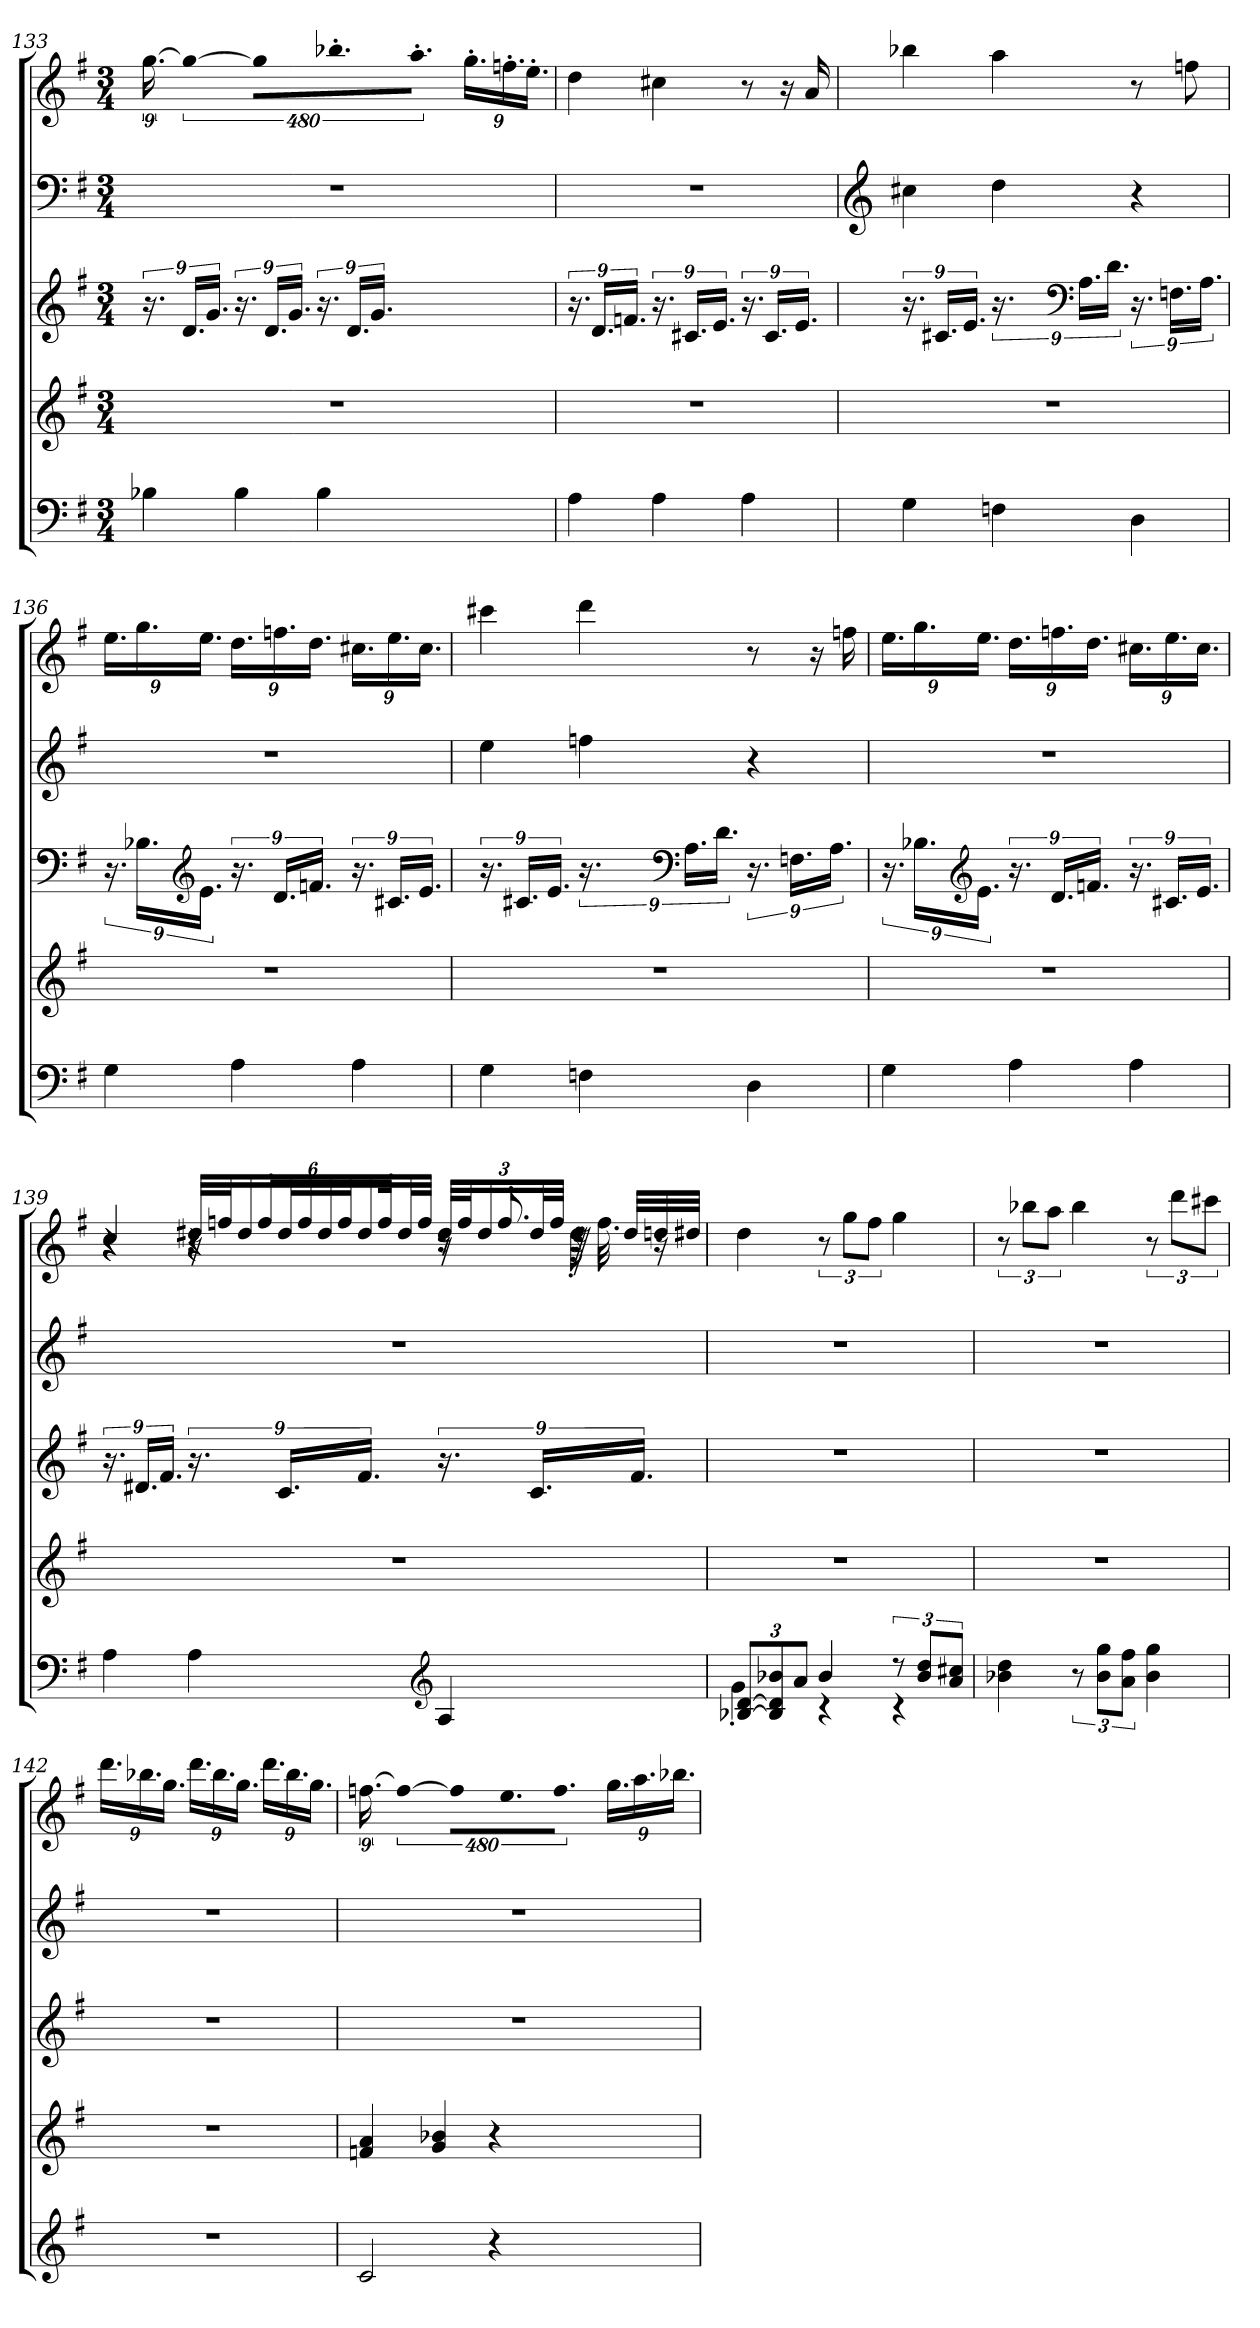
**kern	**kern	**kern	**kern	**kern
*part5	*part4	*part3	*part2	*part1
*staff5	*staff4	*staff3	*staff2	*staff1
!!LO:PB:g=z
*clefF4	*clefG2	*clefG2	*clefF4	*clefG2
*k[f#]	*k[f#]	*k[f#]	*k[f#]	*k[f#]
*M3/4	*M3/4	*M3/4	*M3/4	*M3/4
*MM49	*MM49	*MM49	*MM49	*MM49
=133	=133	=133	=133	=133
4B-X\	2.r	18.r	2.r	[18.gg\
!	!	!	!	!LO:N:vis=4
.	.	18.d/LL	.	1920%427gg\_
.	.	18.g/JJ	.	.
4B-\	.	18.r	.	.
!	!	!	!	!LO:N:vis=32
.	.	.	.	1920%53gg\KLL]
.	.	18.d/LL	.	18.bb-X'\
.	.	18.g/JJ	.	18.aa'\JJ
4B-\	.	18.r	.	18.gg'\LL
.	.	18.d/LL	.	18.ffn'\
.	.	18.g/JJ	.	18.ee'\JJ
=134	=134	=134	=134	=134
*	*	*	*	*MM49
4A\	2.r	18.r	2.r	4dd\
.	.	18.d/LL	.	.
.	.	18.fn/JJ	.	.
4A\	.	18.r	.	4cc#X\
.	.	18.c#X/LL	.	.
.	.	18.e/JJ	.	.
4A\	.	18.r	.	8r
.	.	18.c#/LL	.	.
.	.	.	.	16r
.	.	18.e/JJ	.	.
.	.	.	.	16a/
!!LO:LB:g=z
=135	=135	=135	=135	=135
*	*	*	*clefG2	*
*	*	*	*	*MM49
4G\	2.r	18.r	4cc#X\	4bb-X\
.	.	18.c#X/LL	.	.
.	.	18.e/JJ	.	.
4Fn\	.	18.r	4dd\	4aa\
*	*	*clefF4	*	*
.	.	18.A\LL	.	.
.	.	18.d\JJ	.	.
4D\	.	18.r	4r	8r
.	.	18.Fn\LL	.	.
.	.	.	.	8ffn\
.	.	18.A\JJ	.	.
=136	=136	=136	=136	=136
*	*	*	*	*Xbrackettup
*	*	*	*	*MM49
4G\	2.r	18.r	2.r	18.ee\LL
.	.	18.B-X\LL	.	18.gg\
*	*	*clefG2	*	*
.	.	18.e\JJ	.	18.ee\JJ
4A\	.	18.r	.	18.dd\LL
.	.	18.d/LL	.	18.ffn\
.	.	18.fn/JJ	.	18.dd\JJ
4A\	.	18.r	.	18.cc#X\LL
.	.	18.c#X/LL	.	18.ee\
.	.	18.e/JJ	.	18.cc#\JJ
!!LO:PB:g=z
=137	=137	=137	=137	=137
*	*	*	*	*MM49
4G\	2.r	18.r	4ee\	4ccc#X\
.	.	18.c#X/LL	.	.
.	.	18.e/JJ	.	.
4Fn\	.	18.r	4ffn\	4ddd\
*	*	*clefF4	*	*
.	.	18.A\LL	.	.
.	.	18.d\JJ	.	.
4D\	.	18.r	4r	8r
.	.	18.Fn\LL	.	.
.	.	.	.	16r
.	.	18.A\JJ	.	.
.	.	.	.	16ffn\
=138	=138	=138	=138	=138
*	*	*	*	*MM49
4G\	2.r	18.r	2.r	18.ee\LL
.	.	18.B-X\LL	.	18.gg\
*	*	*clefG2	*	*
.	.	18.e\JJ	.	18.ee\JJ
4A\	.	18.r	.	18.dd\LL
.	.	18.d/LL	.	18.ffn\
.	.	18.fn/JJ	.	18.dd\JJ
4A\	.	18.r	.	18.cc#X\LL
.	.	18.c#X/LL	.	18.ee\
*	*	*	*	*MM47
.	.	18.e/JJ	.	18.cc#\JJ
!!LO:LB:g=z
=139	=139	=139	=139	=139
*	*	*	*	*MM48
*	*	*	*	*^
*	*	*	*	*	*^
*	*	*	*	*	*	*^
4A\	2.r	18.r	2.r	4r	4r	4cc/	4r
.	.	18.d#X/LL	.	.	.	.	.
.	.	18.f#/JJ	.	.	.	.	.
*	*	*	*	*MM47	*	*	*
4A\	.	18.r	.	16r	4r	48dd#X/LLL	4r
.	.	.	.	.	.	48ffn/J	.
.	.	.	.	.	.	24dd#/	.
.	.	.	.	8ff'/L	.	.	.
.	.	18.c/LL	.	.	.	48dd#/L	.
.	.	.	.	.	.	48ff/	.
.	.	.	.	.	.	48dd#/	.
.	.	.	.	.	.	48ff/J	.
.	.	18.f#/JJ	.	.	.	24dd#/	.
.	.	.	.	16ff'/Jk	.	.	.
.	.	.	.	.	.	48dd#/L	.
.	.	.	.	.	.	48ff/JJJ	.
*clefG2	*	*	*	*	*	*	*
4A/	.	18.r	.	16r	8r	48dd#/LLL	8r
.	.	.	.	.	.	48ff/J	.
.	.	.	.	.	.	24dd#/	.
.	.	.	.	8.ff'/	.	.	.
.	.	18.c/LL	.	.	.	48dd#/L	.
.	.	.	.	.	.	48ff/JJJ	.
.	.	.	.	.	64r	32r	8dd#'\
.	.	.	.	.	32.ff\	.	.
.	.	.	.	.	.	32dd#/LLL	.
.	.	18.f#/JJ	.	.	.	.	.
*	*	*	*	*MM47	*	*	*
.	.	.	.	.	16r	32ddn/	.
.	.	.	.	.	.	32dd#X/JJJ	.
*	*	*	*	*v	*v	*v	*v
=140	=140	=140	=140	=140
*Xbrackettup	*	*	*	*
*	*	*	*	*MM47
*^	*	*	*	*
[12B-X/ [12d/L	4g'\	2.r	2.r	2.r	4dd\
12B-/] 12d/] 12b-X/	.	.	.	.	.
12a/J	.	.	.	.	.
*	*	*	*	*	*brackettup
4b-/	4r	.	.	.	12r
.	.	.	.	.	12gg\L
.	.	.	.	.	12ff#\J
*brackettup	*	*	*	*	*
12r	4r	.	.	.	4gg\
12b-/ 12dd/L	.	.	.	.	.
12a/ 12cc#X/J	.	.	.	.	.
*v	*v	*	*	*	*
!!LO:PB:g=z
=141	=141	=141	=141	=141
4b-X\ 4dd\	2.r	2.r	2.r	12r
.	.	.	.	12bb-X\L
.	.	.	.	12aa\J
12r	.	.	.	4bb-\
12b-\ 12gg\L	.	.	.	.
12a\ 12ff#\J	.	.	.	.
4b-\ 4gg\	.	.	.	12r
.	.	.	.	12ddd\L
.	.	.	.	12ccc#X\J
=142	=142	=142	=142	=142
*	*	*	*	*Xbrackettup
*	*	*	*	*MM48
2.r	2.r	2.r	2.r	18.ddd\LL
.	.	.	.	18.bb-X\
.	.	.	.	18.gg\JJ
.	.	.	.	18.ddd\LL
.	.	.	.	18.bb-\
.	.	.	.	18.gg\JJ
.	.	.	.	18.ddd\LL
.	.	.	.	18.bb-\
.	.	.	.	18.gg\JJ
=143	=143	=143	=143	=143
*	*	*	*	*brackettup
*	*	*	*	*MM47
2c/	4fn/ 4a/	2.r	2.r	[18.ffn\
!	!	!	!	!LO:N:vis=4
.	.	.	.	1920%427ff\_
.	4g/ 4b-X/	.	.	.
!	!	!	!	!LO:N:vis=32
.	.	.	.	1920%53ff\KLL]
.	.	.	.	18.ee\
.	.	.	.	18.ff\JJ
4r	4r	.	.	18.gg\LL
.	.	.	.	18.aa\
*	*	*	*	*MM42
.	.	.	.	18.bb-X\JJ
=	=	=	=	=
*-	*-	*-	*-	*-
